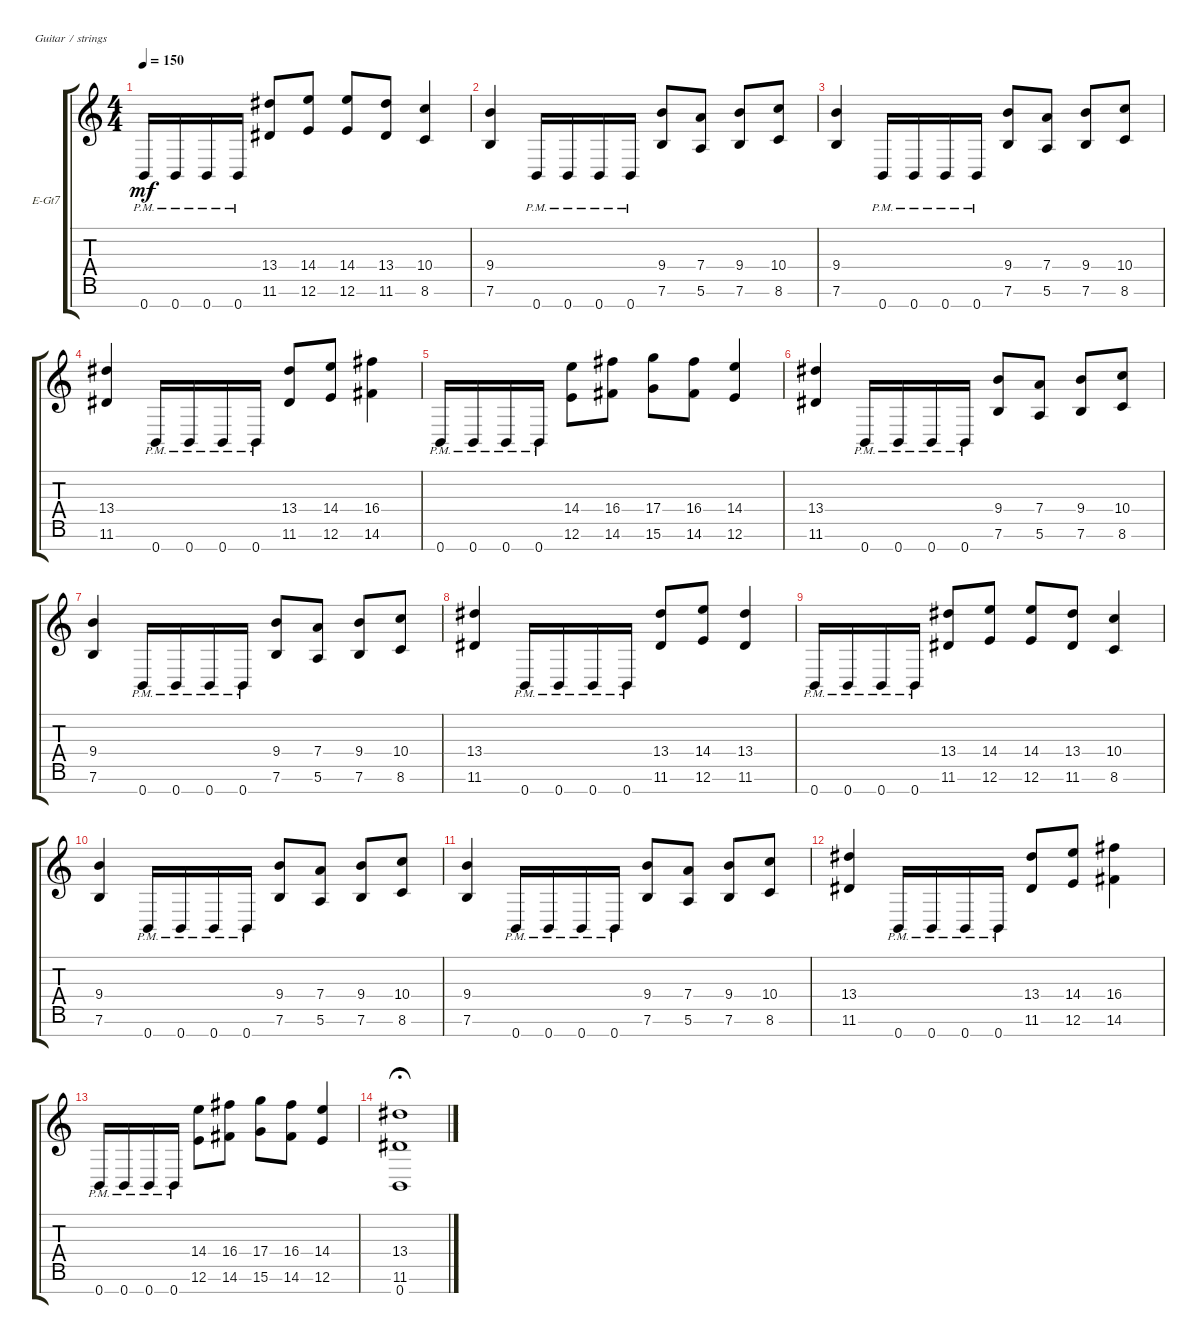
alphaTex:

\defaultSystemsLayout 4
\bracketExtendMode groupsimilarinstruments
\firstSystemTrackNameOrientation horizontal
\otherSystemsTrackNameOrientation horizontal
\track ("Rhythm Guitar (L)" "E-Gt7") {instrument overdrivenguitar}
\staff {score tabs}
\tuning (E4 B3 G3 D3 A2 E2 B1)
\ts (4 4)
\tempo 150
\clef g2
\ks c
0.7{pm}.16{dy mf} 0.7{pm}.16 0.7{pm}.16 0.7{pm}.16 (13.4 11.6).8 (14.4 12.6).8 (14.4 12.6).8 (13.4 11.6).8 (10.4 8.6).4 |
(7.6 9.4).4 0.7{pm}.16 0.7{pm}.16 0.7{pm}.16 0.7{pm}.16 (7.6 9.4).8 (5.6 7.4).8 (7.6 9.4).8 (8.6 10.4).8 |
(9.4 7.6).4 0.7{pm}.16 0.7{pm}.16 0.7{pm}.16 0.7{pm}.16 (9.4 7.6).8 (7.4 5.6).8 (9.4 7.6).8 (10.4 8.6).8 |
(13.4 11.6).4 0.7{pm}.16 0.7{pm}.16 0.7{pm}.16 0.7{pm}.16 (13.4 11.6).8 (14.4 12.6).8 (16.4 14.6).4 |
0.7{pm}.16 0.7{pm}.16 0.7{pm}.16 0.7{pm}.16 (14.4 12.6).8 (16.4 14.6).8 (17.4 15.6).8 (16.4 14.6).8 (14.4 12.6).4 |
(13.4 11.6).4 0.7{pm}.16 0.7{pm}.16 0.7{pm}.16 0.7{pm}.16 (9.4 7.6).8 (7.4 5.6).8 (9.4 7.6).8 (10.4 8.6).8 |
(9.4 7.6).4 0.7{pm}.16 0.7{pm}.16 0.7{pm}.16 0.7{pm}.16 (9.4 7.6).8 (7.4 5.6).8 (9.4 7.6).8 (10.4 8.6).8 |
(13.4 11.6).4 0.7{pm}.16 0.7{pm}.16 0.7{pm}.16 0.7{pm}.16 (13.4 11.6).8 (14.4 12.6).8 (13.4 11.6).4 |
0.7{pm}.16 0.7{pm}.16 0.7{pm}.16 0.7{pm}.16 (13.4 11.6).8 (14.4 12.6).8 (14.4 12.6).8 (13.4 11.6).8 (10.4 8.6).4 |
(7.6 9.4).4 0.7{pm}.16 0.7{pm}.16 0.7{pm}.16 0.7{pm}.16 (7.6 9.4).8 (5.6 7.4).8 (7.6 9.4).8 (8.6 10.4).8 |
(9.4 7.6).4 0.7{pm}.16 0.7{pm}.16 0.7{pm}.16 0.7{pm}.16 (9.4 7.6).8 (7.4 5.6).8 (9.4 7.6).8 (10.4 8.6).8 |
(13.4 11.6).4 0.7{pm}.16 0.7{pm}.16 0.7{pm}.16 0.7{pm}.16 (13.4 11.6).8 (14.4 12.6).8 (16.4 14.6).4 |
0.7{pm}.16 0.7{pm}.16 0.7{pm}.16 0.7{pm}.16 (14.4 12.6).8 (16.4 14.6).8 (17.4 15.6).8 (16.4 14.6).8 (14.4 12.6).4 |
(13.4 11.6 0.7).1{fermata (medium 0.5)}
